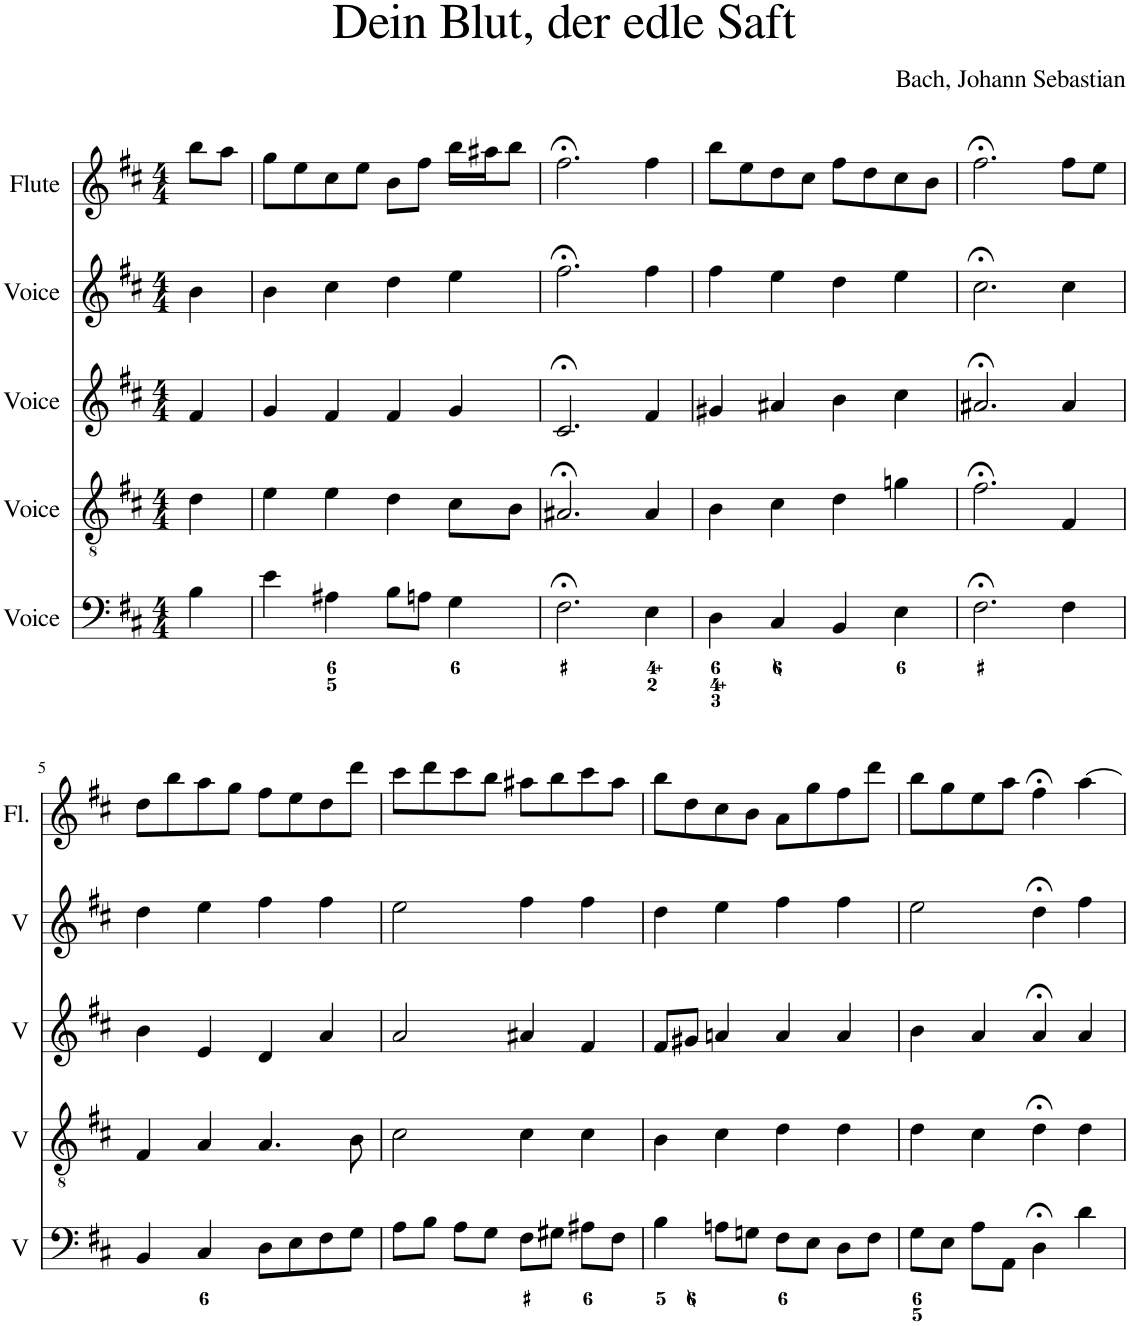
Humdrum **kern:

**kern	**kern	**kern	**kern	**kern
*part5	*part4	*part3	*part2	*part1
*staff5	*staff4	*staff3	*staff2	*staff1
*I"Voice	*I"Voice	*I"Voice	*I"Voice	*I"Flute
*I'V	*I'V	*I'V	*I'V	*I'Fl.
*clefF4	*clefGv2	*clefG2	*clefG2	*clefG2
*k[f#c#]	*k[f#c#]	*k[f#c#]	*k[f#c#]	*k[f#c#]
*M4/4	*M4/4	*M4/4	*M4/4	*M4/4
=	=	=	=	=
4B\	4d\	4f#/	4b\	8bb\L
.	.	.	.	8aa\J
=1	=1	=1	=1	=1
4e\	4e\	4g/	4b\	8gg\L
.	.	.	.	8ee\
4A#X\	4e\	4f#/	4cc#\	8cc#\
.	.	.	.	8ee\J
8B\L	4d\	4f#/	4dd\	8b\L
8An\J	.	.	.	8ff#\J
4G\	8c#\L	4g/	4ee\	16bb\LL
.	.	.	.	16aa#X\J
.	8B\J	.	.	8bb\J
=2	=2	=2	=2	=2
2.F#;<\	2.A#X;</	2.c#;</	2.ff#;<\	2.ff#;<\
4E\	4A#/	4f#/	4ff#\	4ff#\
=3	=3	=3	=3	=3
4D\	4B\	4g#X/	4ff#\	8bb\L
.	.	.	.	8ee\
4C#/	4c#\	4a#X/	4ee\	8dd\
.	.	.	.	8cc#\J
4BB/	4d\	4b\	4dd\	8ff#\L
.	.	.	.	8dd\
4E\	4gn\	4cc#\	4ee\	8cc#\
.	.	.	.	8b\J
=4	=4	=4	=4	=4
2.F#;<\	2.f#;<\	2.a#X;</	2.cc#;<\	2.ff#;<\
4F#\	4F#/	4a#/	4cc#\	8ff#\L
.	.	.	.	8ee\J
!!LO:LB:g=z
=5	=5	=5	=5	=5
4BB/	4F#/	4b\	4dd\	8dd\L
.	.	.	.	8bb\
4C#/	4A/	4e/	4ee\	8aa\
.	.	.	.	8gg\J
8D\L	4.A/	4d/	4ff#\	8ff#\L
8E\	.	.	.	8ee\
8F#\	.	4a/	4ff#\	8dd\
8G\J	8B\	.	.	8ddd\J
=6	=6	=6	=6	=6
8A\L	2c#\	2a/	2ee\	8ccc#\L
8B\J	.	.	.	8ddd\
8A\L	.	.	.	8ccc#\
8G\J	.	.	.	8bb\J
8F#\L	4c#\	4a#X/	4ff#\	8aa#X\L
8G#X\J	.	.	.	8bb\
8A#X\L	4c#\	4f#/	4ff#\	8ccc#\
8F#\J	.	.	.	8aa#\J
=7	=7	=7	=7	=7
4B\	4B\	8f#/L	4dd\	8bb\L
.	.	8g#X/J	.	8dd\
8An\L	4c#\	4an/	4ee\	8cc#\
8Gn\J	.	.	.	8b\J
8F#\L	4d\	4a/	4ff#\	8a\L
8E\J	.	.	.	8gg\
8D\L	4d\	4a/	4ff#\	8ff#\
8F#\J	.	.	.	8ddd\J
=8	=8	=8	=8	=8
8G\L	4d\	4b\	2ee\	8bb\L
8E\J	.	.	.	8gg\
8A\L	4c#\	4a/	.	8ee\
8AA\J	.	.	.	8aa\J
4D;<\	4d;<\	4a;</	4dd;<\	4ff#;<\
4d\	4d\	4a/	4ff#\	[4aa\
=	=	=	=	=
*-	*-	*-	*-	*-
